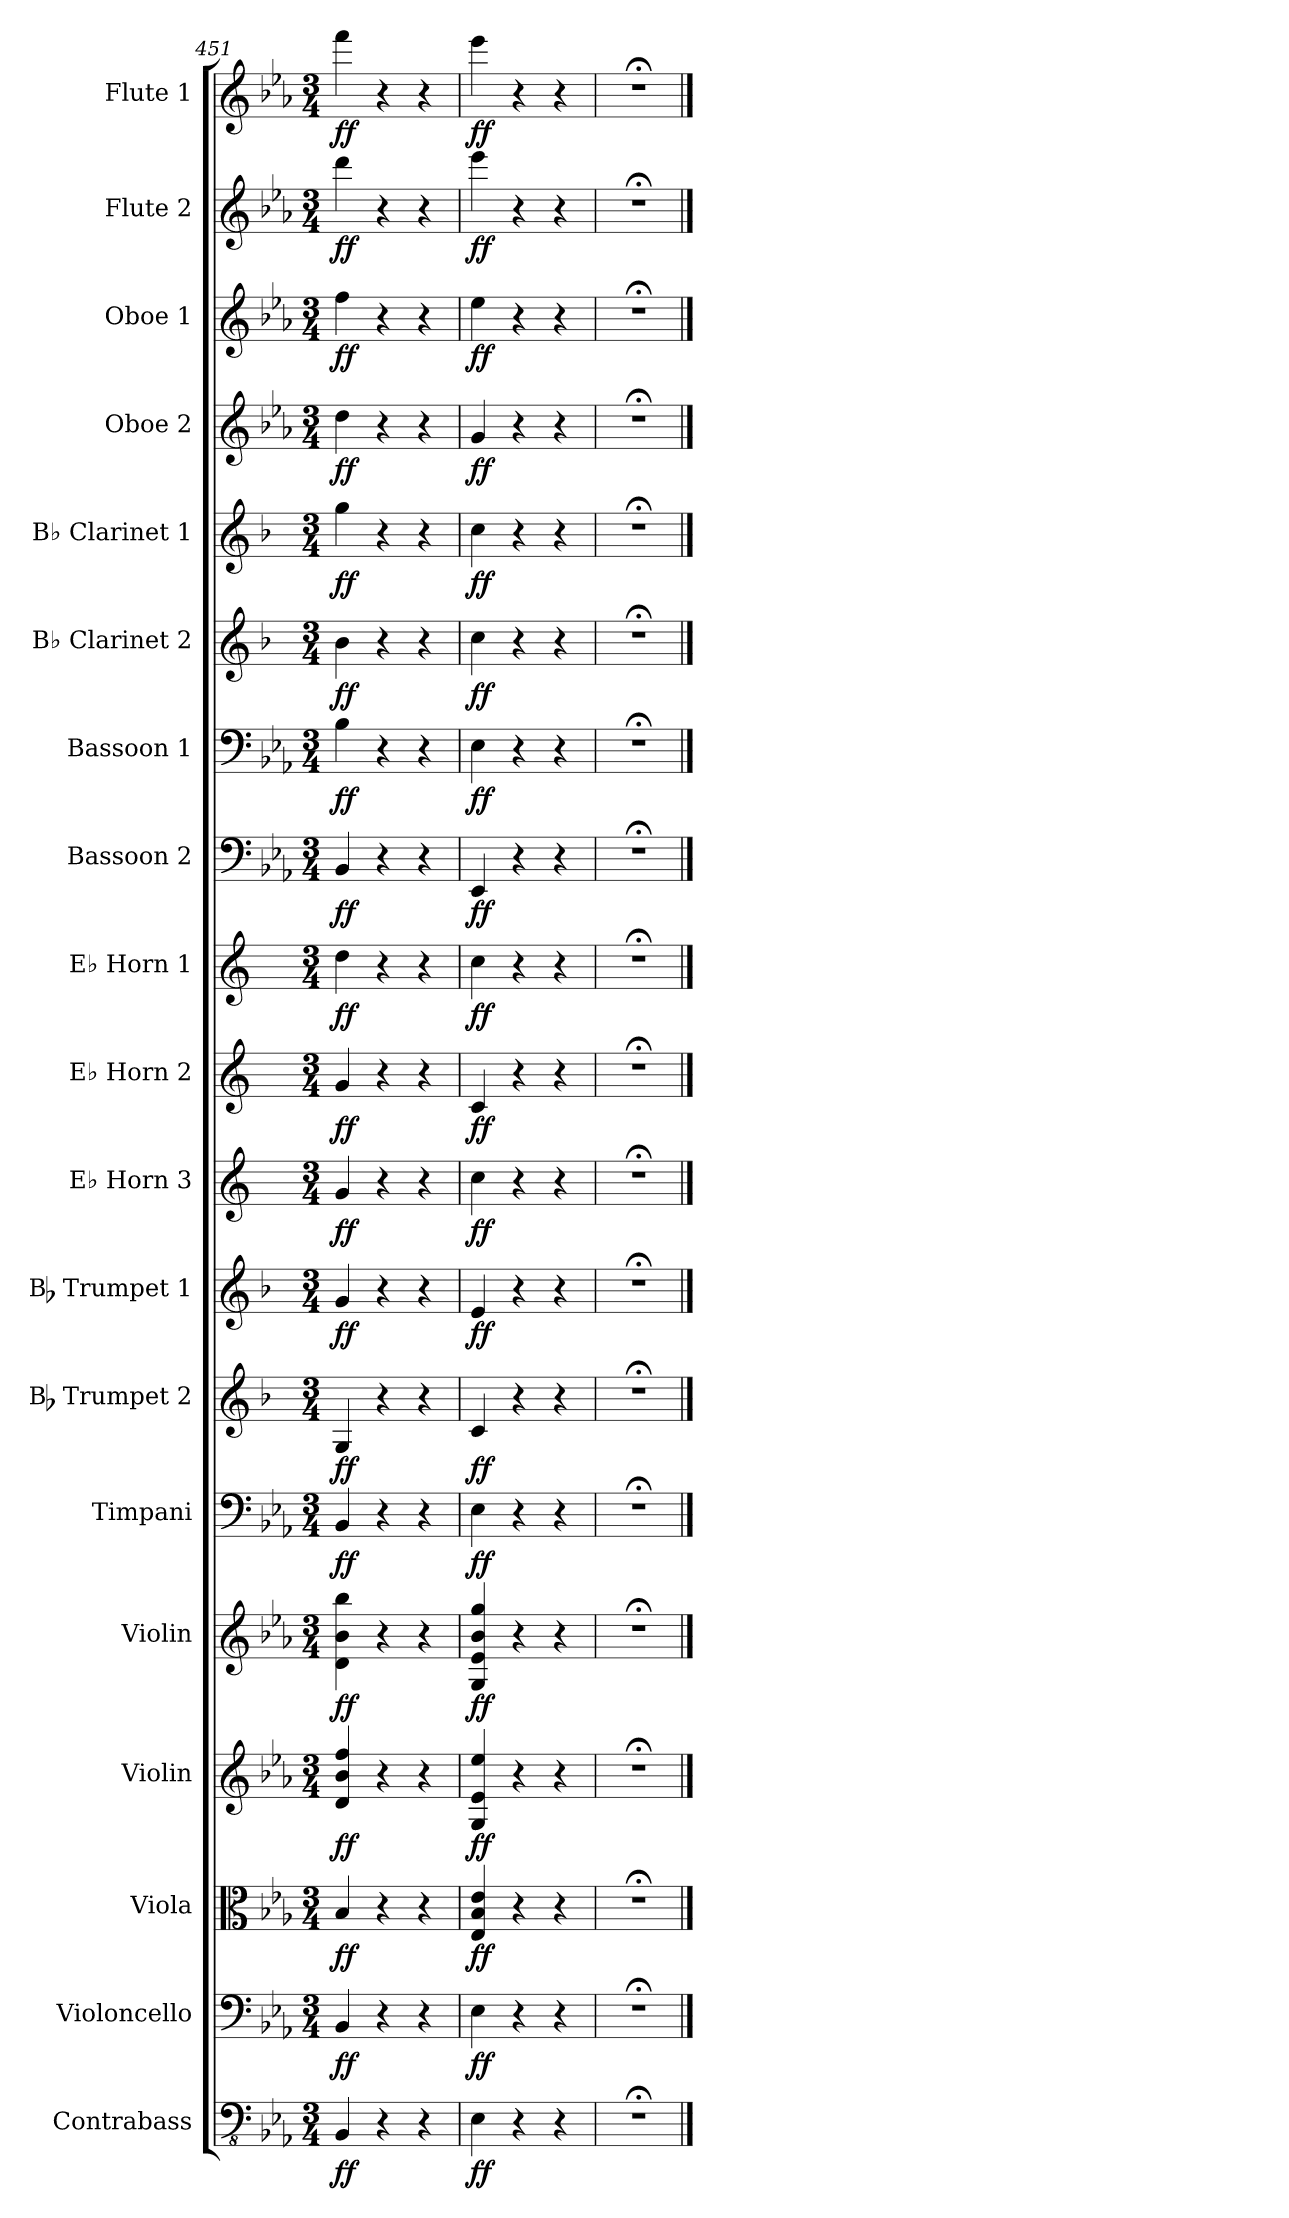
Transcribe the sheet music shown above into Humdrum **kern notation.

**kern	**dynam	**kern	**dynam	**kern	**dynam	**kern	**dynam	**kern	**dynam	**kern	**dynam	**kern	**dynam	**kern	**dynam	**kern	**dynam	**kern	**dynam	**kern	**dynam	**kern	**dynam	**kern	**dynam	**kern	**dynam	**kern	**dynam	**kern	**dynam	**kern	**dynam	**kern	**dynam	**kern	**dynam
*part19	*part19	*part18	*part18	*part17	*part17	*part16	*part16	*part15	*part15	*part14	*part14	*part13	*part13	*part12	*part12	*part11	*part11	*part10	*part10	*part9	*part9	*part8	*part8	*part7	*part7	*part6	*part6	*part5	*part5	*part4	*part4	*part3	*part3	*part2	*part2	*part1	*part1
*staff19	*staff19	*staff18	*staff18	*staff17	*staff17	*staff16	*staff16	*staff15	*staff15	*staff14	*staff14	*staff13	*staff13	*staff12	*staff12	*staff11	*staff11	*staff10	*staff10	*staff9	*staff9	*staff8	*staff8	*staff7	*staff7	*staff6	*staff6	*staff5	*staff5	*staff4	*staff4	*staff3	*staff3	*staff2	*staff2	*staff1	*staff1
*I"Contrabass	*	*I"Violoncello	*	*I"Viola	*	*I"Violin	*	*I"Violin	*	*I"Timpani	*	*I"Bb Trumpet 2	*	*I"Bb Trumpet 1	*	*I"E♭ Horn 3	*	*I"E♭ Horn 2	*	*I"E♭ Horn 1	*	*I"Bassoon 2	*	*I"Bassoon 1	*	*I"B♭ Clarinet 2	*	*I"B♭ Clarinet 1	*	*I"Oboe 2	*	*I"Oboe 1	*	*I"Flute 2	*	*I"Flute 1	*
*I'Cb	*	*I'Vc	*	*I'Vla	*	*I'Vln	*	*I'Vln	*	*I'Timp	*	*I'Tpt 2	*	*I'Tpt 1	*	*I'Hn 3	*	*I'Hn 2	*	*I'Hn 1	*	*I'Bsn 2	*	*I'Bsn 1	*	*I'Cl 2	*	*I'Cl 1	*	*I'Ob 2	*	*I'Ob 1	*	*I'Fl 2	*	*I'Fl 1	*
*clefFv4	*	*clefF4	*	*clefC3	*	*clefG2	*	*clefG2	*	*clefF4	*	*clefG2	*	*clefG2	*	*clefG2	*	*clefG2	*	*clefG2	*	*clefF4	*	*clefF4	*	*clefG2	*	*clefG2	*	*clefG2	*	*clefG2	*	*clefG2	*	*clefG2	*
*	*	*	*	*	*	*	*	*	*	*	*	*ITrd1c2	*	*ITrd1c2	*	*ITrd5c9	*	*ITrd5c9	*	*ITrd5c9	*	*	*	*	*	*ITrd1c2	*	*ITrd1c2	*	*	*	*	*	*	*	*	*
*k[b-e-a-]	*	*k[b-e-a-]	*	*k[b-e-a-]	*	*k[b-e-a-]	*	*k[b-e-a-]	*	*k[b-e-a-]	*	*k[b-e-a-]	*	*k[b-e-a-]	*	*k[b-e-a-]	*	*k[b-e-a-]	*	*k[b-e-a-]	*	*k[b-e-a-]	*	*k[b-e-a-]	*	*k[b-e-a-]	*	*k[b-e-a-]	*	*k[b-e-a-]	*	*k[b-e-a-]	*	*k[b-e-a-]	*	*k[b-e-a-]	*
*M3/4	*	*M3/4	*	*M3/4	*	*M3/4	*	*M3/4	*	*M3/4	*	*M3/4	*	*M3/4	*	*M3/4	*	*M3/4	*	*M3/4	*	*M3/4	*	*M3/4	*	*M3/4	*	*M3/4	*	*M3/4	*	*M3/4	*	*M3/4	*	*M3/4	*
=451	=451	=451	=451	=451	=451	=451	=451	=451	=451	=451	=451	=451	=451	=451	=451	=451	=451	=451	=451	=451	=451	=451	=451	=451	=451	=451	=451	=451	=451	=451	=451	=451	=451	=451	=451	=451	=451
!	!LO:DY:b	!	!LO:DY:b	!	!LO:DY:b	!	!LO:DY:b	!	!LO:DY:b	!	!LO:DY:b	!	!LO:DY:b	!	!LO:DY:b	!	!LO:DY:b	!	!LO:DY:b	!	!LO:DY:b	!	!LO:DY:b	!	!LO:DY:b	!	!LO:DY:b	!	!LO:DY:b	!	!LO:DY:b	!	!LO:DY:b	!	!LO:DY:b	!	!LO:DY:b
4BBB-/	ff	4BB-/	ff	4B-/	ff	4d/ 4b-/ 4ff/	ff	4d\ 4b-\ 4bb-\	ff	4BB-/	ff	4F/	ff	4f/	ff	4B-/	ff	4B-/	ff	4f\	ff	4BB-/	ff	4B-\	ff	4a-\	ff	4ff\	ff	4dd\	ff	4ff\	ff	4ddd\	ff	4fff\	ff
4r	.	4r	.	4r	.	4r	.	4r	.	4r	.	4r	.	4r	.	4r	.	4r	.	4r	.	4r	.	4r	.	4r	.	4r	.	4r	.	4r	.	4r	.	4r	.
4r	.	4r	.	4r	.	4r	.	4r	.	4r	.	4r	.	4r	.	4r	.	4r	.	4r	.	4r	.	4r	.	4r	.	4r	.	4r	.	4r	.	4r	.	4r	.
=452	=452	=452	=452	=452	=452	=452	=452	=452	=452	=452	=452	=452	=452	=452	=452	=452	=452	=452	=452	=452	=452	=452	=452	=452	=452	=452	=452	=452	=452	=452	=452	=452	=452	=452	=452	=452	=452
!	!LO:DY:b	!	!LO:DY:b	!	!LO:DY:b	!	!LO:DY:b	!	!LO:DY:b	!	!LO:DY:b	!	!LO:DY:b	!	!LO:DY:b	!	!LO:DY:b	!	!LO:DY:b	!	!LO:DY:b	!	!LO:DY:b	!	!LO:DY:b	!	!LO:DY:b	!	!LO:DY:b	!	!LO:DY:b	!	!LO:DY:b	!	!LO:DY:b	!	!LO:DY:b
4EE-\	ff	4E-\	ff	4E-/ 4B-/ 4e-/	ff	4G/ 4e-/ 4ee-/	ff	4G/ 4e-/ 4b-/ 4gg/	ff	4E-\	ff	4B-/	ff	4d/	ff	4e-\	ff	4E-/	ff	4e-\	ff	4EE-/	ff	4E-\	ff	4b-\	ff	4b-\	ff	4g/	ff	4ee-\	ff	4eee-\	ff	4eee-\	ff
4r	.	4r	.	4r	.	4r	.	4r	.	4r	.	4r	.	4r	.	4r	.	4r	.	4r	.	4r	.	4r	.	4r	.	4r	.	4r	.	4r	.	4r	.	4r	.
4r	.	4r	.	4r	.	4r	.	4r	.	4r	.	4r	.	4r	.	4r	.	4r	.	4r	.	4r	.	4r	.	4r	.	4r	.	4r	.	4r	.	4r	.	4r	.
=453	=453	=453	=453	=453	=453	=453	=453	=453	=453	=453	=453	=453	=453	=453	=453	=453	=453	=453	=453	=453	=453	=453	=453	=453	=453	=453	=453	=453	=453	=453	=453	=453	=453	=453	=453	=453	=453
2.r;<	.	2.r;<	.	2.r;<	.	2.r;<	.	2.r;<	.	2.r;<	.	2.r;<	.	2.r;<	.	2.r;<	.	2.r;<	.	2.r;<	.	2.r;<	.	2.r;<	.	2.r;<	.	2.r;<	.	2.r;<	.	2.r;<	.	2.r;<	.	2.r;<	.
==	==	==	==	==	==	==	==	==	==	==	==	==	==	==	==	==	==	==	==	==	==	==	==	==	==	==	==	==	==	==	==	==	==	==	==	==	==
*-	*-	*-	*-	*-	*-	*-	*-	*-	*-	*-	*-	*-	*-	*-	*-	*-	*-	*-	*-	*-	*-	*-	*-	*-	*-	*-	*-	*-	*-	*-	*-	*-	*-	*-	*-	*-	*-
